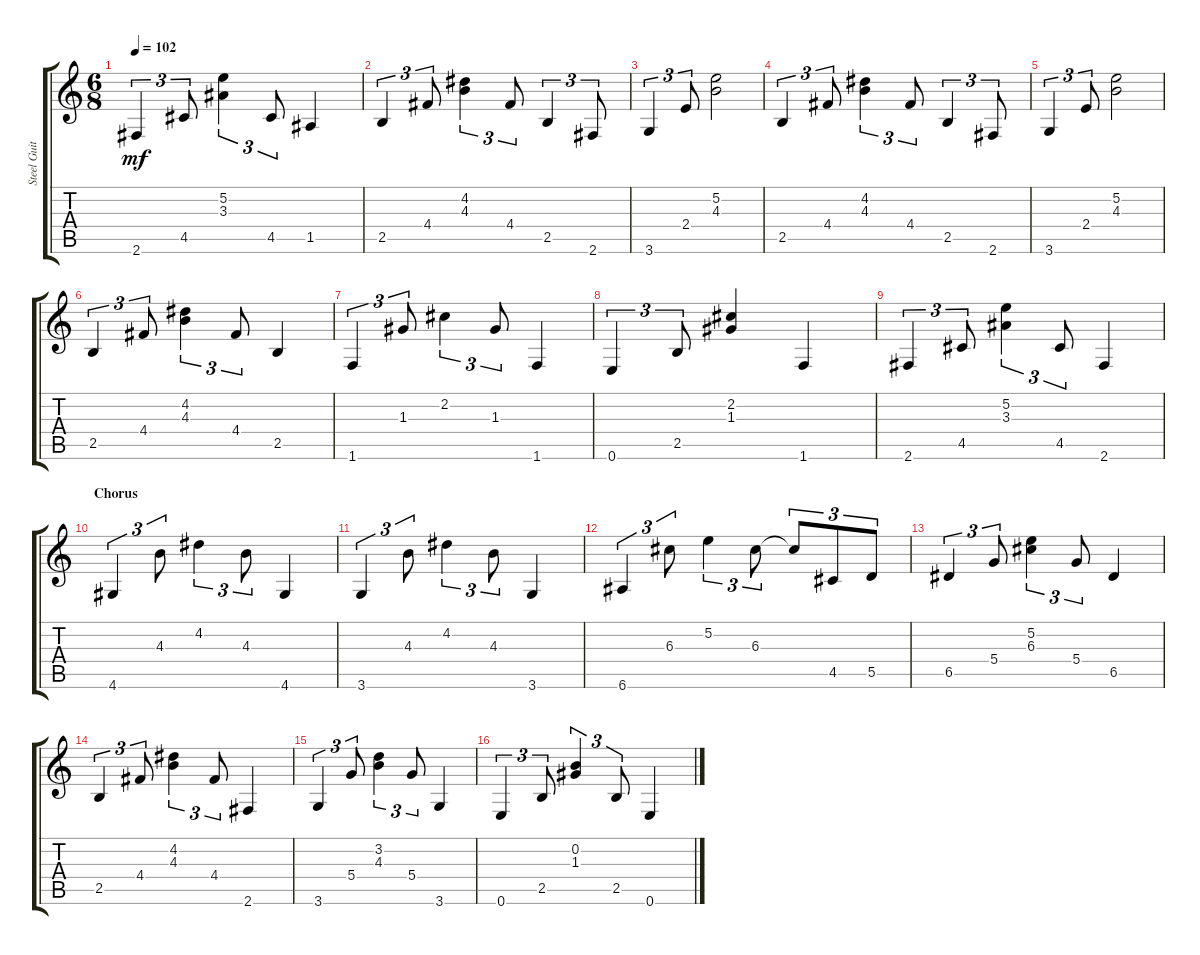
\track ("Steel Guitar" "Steel Guit") {instrument acousticguitarsteel}
\staff {score tabs}
\tuning (E4 B3 G3 D3 A2 E2) {hide}
\ts (6 8)
\tempo 102
\clef g2
\ks c
2.6.4{tu (3 2) dy mf} 4.5.8{tu (3 2)} (5.2 3.3).4{tu (3 2)} 4.5.8{tu (3 2)} 1.5.4 |
2.5.4{tu (3 2)} 4.4.8{tu (3 2)} (4.2 4.3).4{tu (3 2)} 4.4.8{tu (3 2)} 2.5.4{tu (3 2)} 2.6.8{tu (3 2)} |
3.6.4{tu (3 2)} 2.4.8{tu (3 2)} (5.2 4.3).2 |
2.5.4{tu (3 2)} 4.4.8{tu (3 2)} (4.2 4.3).4{tu (3 2)} 4.4.8{tu (3 2)} 2.5.4{tu (3 2)} 2.6.8{tu (3 2)} |
3.6.4{tu (3 2)} 2.4.8{tu (3 2)} (5.2 4.3).2 |
2.5.4{tu (3 2)} 4.4.8{tu (3 2)} (4.2 4.3).4{tu (3 2)} 4.4.8{tu (3 2)} 2.5.4 |
1.6.4{tu (3 2)} 1.3.8{tu (3 2)} 2.2.4{tu (3 2)} 1.3.8{tu (3 2)} 1.6.4 |
0.6.4{tu (3 2)} 2.5.8{tu (3 2)} (2.2 1.3).4 1.6.4 |
2.6.4{tu (3 2)} 4.5.8{tu (3 2)} (5.2 3.3).4{tu (3 2)} 4.5.8{tu (3 2)} 2.6.4 |
\section ("" "Chorus")
4.6.4{tu (3 2)} 4.3.8{tu (3 2)} 4.2.4{tu (3 2)} 4.3.8{tu (3 2)} 4.6.4 |
3.6.4{tu (3 2)} 4.3.8{tu (3 2)} 4.2.4{tu (3 2)} 4.3.8{tu (3 2)} 3.6.4 |
6.6.4{tu (3 2)} 6.3.8{tu (3 2)} 5.2.4{tu (3 2)} 6.3.8{tu (3 2)} 6.3{t}.8{tu (3 2)} 4.5.8{tu (3 2)} 5.5.8{tu (3 2)} |
6.5.4{tu (3 2)} 5.4.8{tu (3 2)} (5.2 6.3).4{tu (3 2)} 5.4.8{tu (3 2)} 6.5.4 |
2.5.4{tu (3 2)} 4.4.8{tu (3 2)} (4.2 4.3).4{tu (3 2)} 4.4.8{tu (3 2)} 2.6.4 |
3.6.4{tu (3 2)} 5.4.8{tu (3 2)} (3.2 4.3).4{tu (3 2)} 5.4.8{tu (3 2)} 3.6.4 |
0.6.4{tu (3 2)} 2.5.8{tu (3 2)} (0.2 1.3).4{tu (3 2)} 2.5.8{tu (3 2)} 0.6.4
